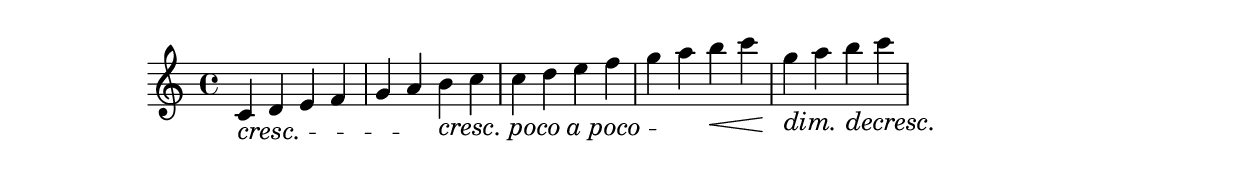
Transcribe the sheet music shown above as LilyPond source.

\version "2.13.36"

\header {
texidoc = "The \cresc, \dim and \decresc spanners are now postfix operators
and produce one text spanner.  Defining custom spanners is also easy.
Hairpin and text crescendi can be easily mixed. \< and \> produce
hairpins by default, \cresc etc. produce text spanners by default."
}

% Some sample text dynamic spanners, to be used as postfix operators
crpoco = #(make-music 'CrescendoEvent 'span-direction START
                      'span-type 'text 'span-text "cresc. poco a poco")

\relative c' {
  c4\cresc d4 e4 f4 |
  g4 a4\! b4\crpoco c4 |
  c4 d4 e4 f4 |
  g4 a4\! b4\< c4 |
  g4\dim a4 b4\decresc c4\!
}
